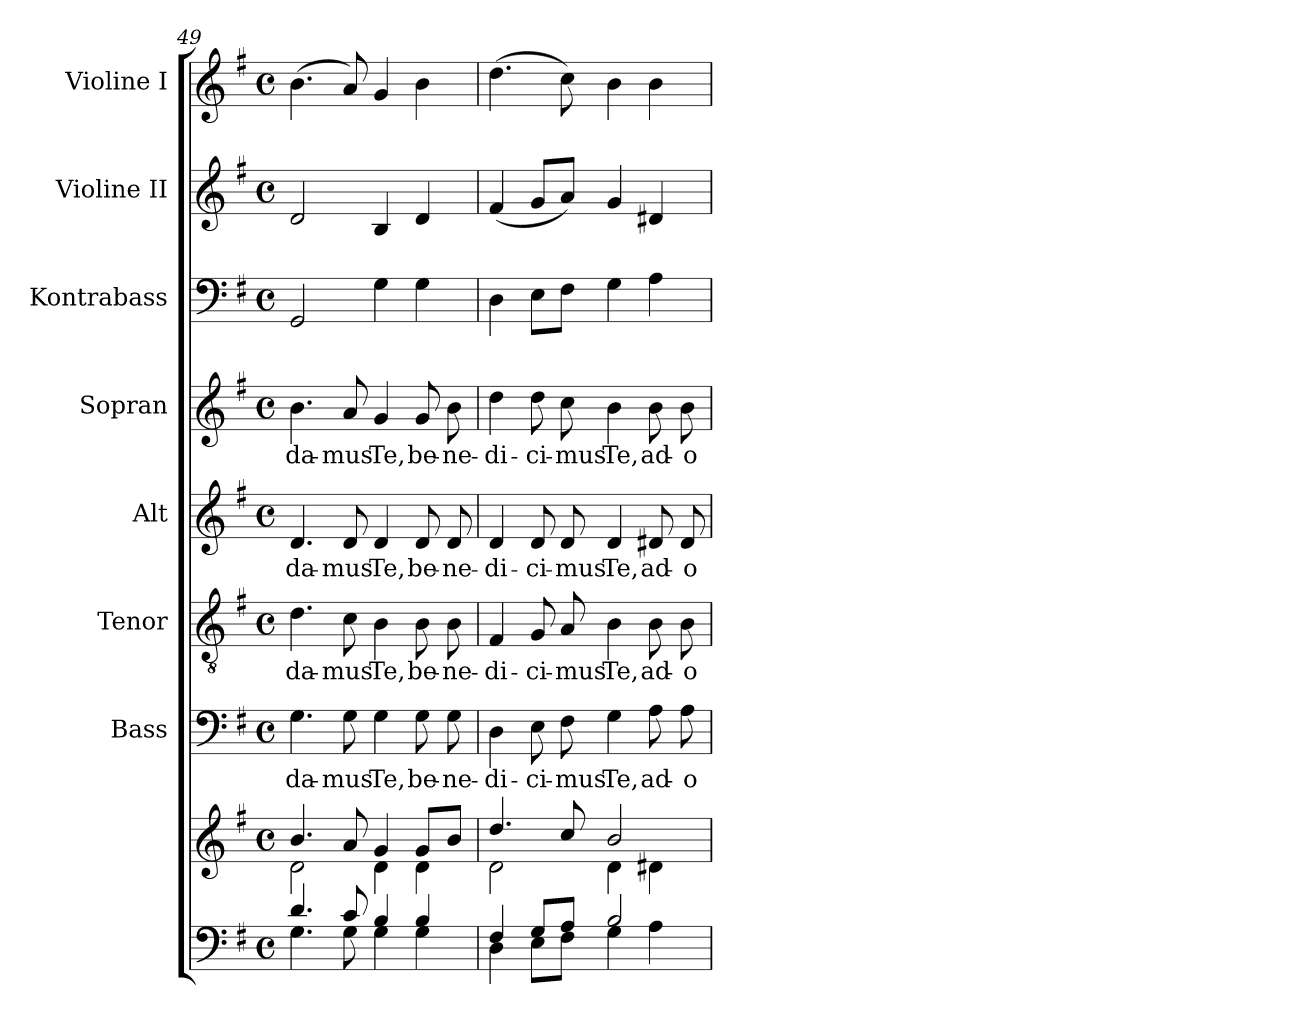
**kern	**kern	**kern	**text	**kern	**text	**kern	**text	**kern	**text	**kern	**kern	**kern
*part8	*part8	*part7	*part7	*part6	*part6	*part5	*part5	*part4	*part4	*part3	*part2	*part1
*staff9	*staff8	*staff7	*staff7	*staff6	*staff6	*staff5	*staff5	*staff4	*staff4	*staff3	*staff2	*staff1
*	*	*I"Bass	*	*I"Tenor	*	*I"Alt	*	*I"Sopran	*	*I"Kontrabass	*I"Violine II	*I"Violine I
*	*	*I'B.	*	*I'T.	*	*I'A.	*	*I'S.	*	*I'Kb.	*I'Vl. II	*I'Vl. I
!!LO:PB:g=z
*clefF4	*clefG2	*clefF4	*	*clefGv2	*	*clefG2	*	*clefG2	*	*clefF4	*clefG2	*clefG2
*	*	*	*	*	*	*	*	*	*	*ITrd7c12	*	*
*k[f#]	*k[f#]	*k[f#]	*	*k[f#]	*	*k[f#]	*	*k[f#]	*	*k[f#]	*k[f#]	*k[f#]
*G:	*G:	*G:	*	*G:	*	*G:	*	*G:	*	*G:	*G:	*G:
*M4/4	*M4/4	*M4/4	*	*M4/4	*	*M4/4	*	*M4/4	*	*M4/4	*M4/4	*M4/4
*met(c)	*met(c)	*met(c)	*	*met(c)	*	*met(c)	*	*met(c)	*	*met(c)	*met(c)	*met(c)
=49	=49	=49	=49	=49	=49	=49	=49	=49	=49	=49	=49	=49
*^	*^	*	*	*	*	*	*	*	*	*	*	*
!	!	!	!	!	!LO:LY:b	!	!LO:LY:b	!	!LO:LY:b	!	!LO:LY:b	!	!	!
4.d/	4.G\	4.b/	2d\	4.G\	-da-	4.d\	-da-	4.d/	-da-	4.b\	-da-	2GGG/	2d/	(>4.b\
!	!	!	!	!	!LO:LY:b	!	!LO:LY:b	!	!LO:LY:b	!	!LO:LY:b	!	!	!
8c/	8G\	8a/	.	8G\	-mus	8c\	-mus	8d/	-mus	8a/	-mus	.	.	8a/)
!	!	!	!	!	!LO:LY:b	!	!LO:LY:b	!	!LO:LY:b	!	!LO:LY:b	!	!	!
4B/	4G\	4g/	4d\	4G\	Te,	4B\	Te,	4d/	Te,	4g/	Te,	4GG\	4B/	4g/
!	!	!	!	!	!LO:LY:b	!	!LO:LY:b	!	!LO:LY:b	!	!LO:LY:b	!	!	!
4B/	4G\	8g/L	4d\	8G\	be-	8B\	be-	8d/	be-	8g/	be-	4GG\	4d/	4b\
!	!	!	!	!	!LO:LY:b	!	!LO:LY:b	!	!LO:LY:b	!	!LO:LY:b	!	!	!
.	.	8b/J	.	8G\	-ne-	8B\	-ne-	8d/	-ne-	8b\	-ne-	.	.	.
=50	=50	=50	=50	=50	=50	=50	=50	=50	=50	=50	=50	=50	=50	=50
!	!	!	!	!	!LO:LY:b	!	!LO:LY:b	!	!LO:LY:b	!	!LO:LY:b	!	!	!
4F#/	4D\	4.dd/	2d\	4D\	-di-	4F#/	-di-	4d/	-di-	4dd\	-di-	4DD\	(<4f#/	(>4.dd\
!	!	!	!	!	!LO:LY:b	!	!LO:LY:b	!	!LO:LY:b	!	!LO:LY:b	!	!	!
8G/L	8E\L	.	.	8E\	-ci-	8G/	-ci-	8d/	-ci-	8dd\	-ci-	8EE\L	8g/L	.
!	!	!	!	!	!LO:LY:b	!	!LO:LY:b	!	!LO:LY:b	!	!LO:LY:b	!	!	!
8A/J	8F#\J	8cc/	.	8F#\	-mus	8A/	-mus	8d/	-mus	8cc\	-mus	8FF#\J	8a/J)	8cc\)
!	!	!	!	!	!LO:LY:b	!	!LO:LY:b	!	!LO:LY:b	!	!LO:LY:b	!	!	!
2B/	4G\	2b/	4d\	4G\	Te,	4B\	Te,	4d/	Te,	4b\	Te,	4GG\	4g/	4b\
!	!	!	!	!	!LO:LY:b	!	!LO:LY:b	!	!LO:LY:b	!	!LO:LY:b	!	!	!
.	4A\	.	4d#X\	8A\	ad-	8B\	ad-	8d#X/	ad-	8b\	ad-	4AA\	4d#X/	4b\
!	!	!	!	!	!LO:LY:b	!	!LO:LY:b	!	!LO:LY:b	!	!LO:LY:b	!	!	!
.	.	.	.	8A\	-o-	8B\	-o-	8d#/	-o-	8b\	-o-	.	.	.
*v	*v	*	*	*	*	*	*	*	*	*	*	*	*	*
*	*v	*v	*	*	*	*	*	*	*	*	*	*	*
=	=	=	=	=	=	=	=	=	=	=	=	=
*-	*-	*-	*-	*-	*-	*-	*-	*-	*-	*-	*-	*-
